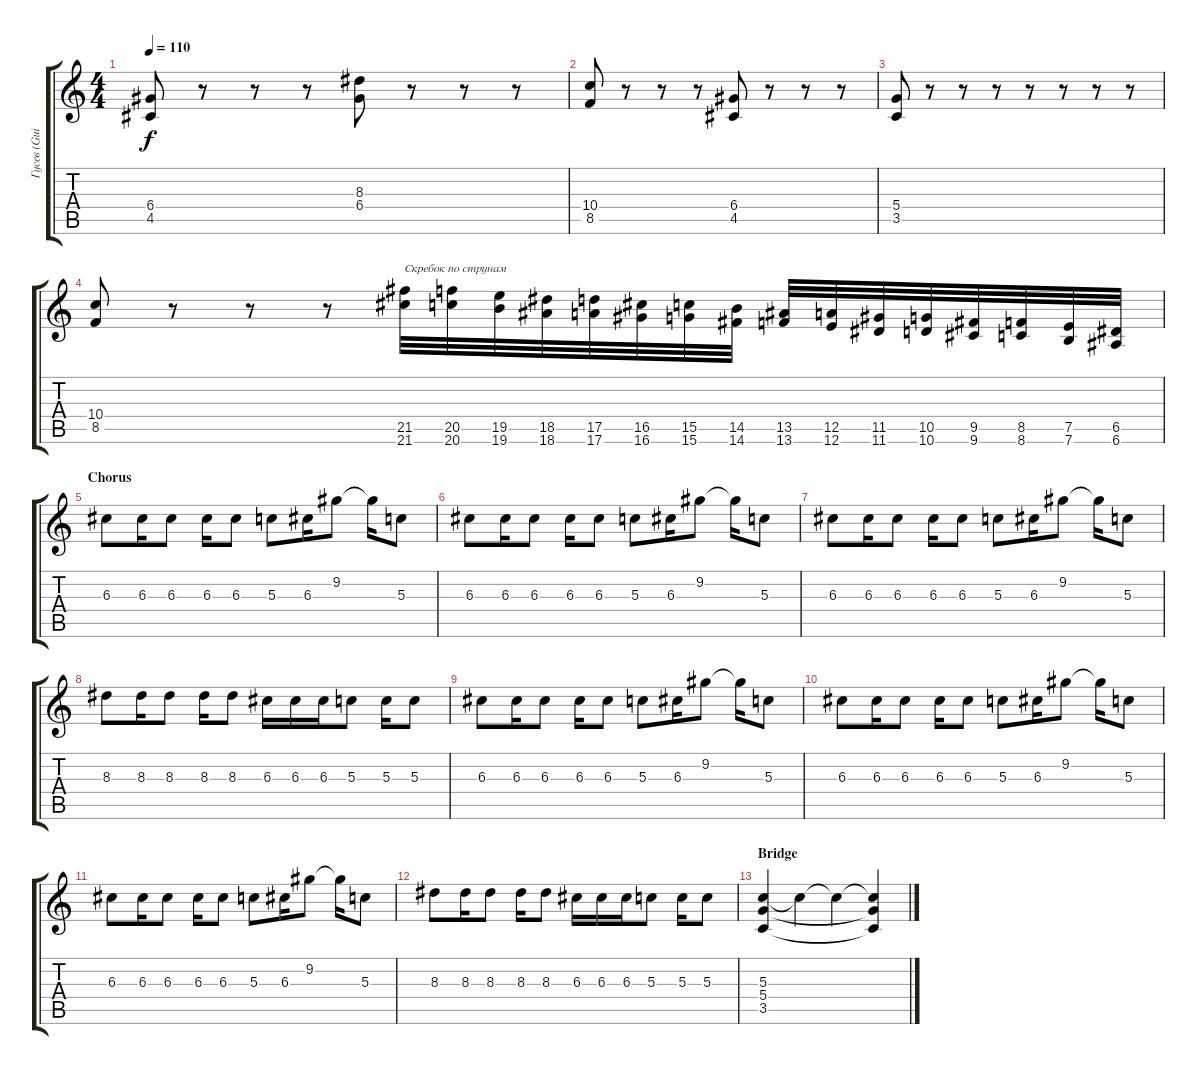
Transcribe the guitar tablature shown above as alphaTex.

\track ("Гусев (Guitar 1)" "Гусев (Gui") {instrument distortionguitar}
\staff {score tabs}
\tuning (E4 B3 G3 D3 A2 E2) {hide}
\ts (4 4)
\tempo 110
\clef g2
\ks c
(6.4 4.5).8{dy f} r.8 r.8 r.8 (8.3 6.4).8 r.8 r.8 r.8 |
(10.4 8.5).8 r.8 r.8 r.8 (6.4 4.5).8 r.8 r.8 r.8 |
(5.4 3.5).8 r.8 r.8 r.8 r.8 r.8 r.8 r.8 |
(10.4 8.5).8 r.8 r.8 r.8 (21.5 21.6).32{txt "Скребок по струнам"} (20.5 20.6).32 (19.5 19.6).32 (18.5 18.6).32 (17.5 17.6).32 (16.5 16.6).32 (15.5 15.6).32 (14.5 14.6).32 (13.5 13.6).32 (12.5 12.6).32 (11.5 11.6).32 (10.5 10.6).32 (9.5 9.6).32 (8.5 8.6).32 (7.5 7.6).32 (6.5 6.6).32 |
\section ("" "Chorus")
6.3.8{instrument distortionguitar} 6.3.16 6.3.8 6.3.16 6.3.8 5.3.8 6.3.16 9.2.8 9.2{t}.16 5.3.8 |
6.3.8 6.3.16 6.3.8 6.3.16 6.3.8 5.3.8 6.3.16 9.2.8 9.2{t}.16 5.3.8 |
6.3.8 6.3.16 6.3.8 6.3.16 6.3.8 5.3.8 6.3.16 9.2.8 9.2{t}.16 5.3.8 |
8.3.8 8.3.16 8.3.8 8.3.16 8.3.8 6.3.16 6.3.16 6.3.16 5.3.8 5.3.16 5.3.8 |
6.3.8 6.3.16 6.3.8 6.3.16 6.3.8 5.3.8 6.3.16 9.2.8 9.2{t}.16 5.3.8 |
6.3.8 6.3.16 6.3.8 6.3.16 6.3.8 5.3.8 6.3.16 9.2.8 9.2{t}.16 5.3.8 |
6.3.8 6.3.16 6.3.8 6.3.16 6.3.8 5.3.8 6.3.16 9.2.8 9.2{t}.16 5.3.8 |
8.3.8 8.3.16 8.3.8 8.3.16 8.3.8 6.3.16 6.3.16 6.3.16 5.3.8 5.3.16 5.3.8 |
\section ("" "Bridge")
(5.3 5.4 3.5).4{volume 6} 5.3{t}.4 5.3{t}.4 (5.3{t} 5.4{t} 3.5{t}).4
